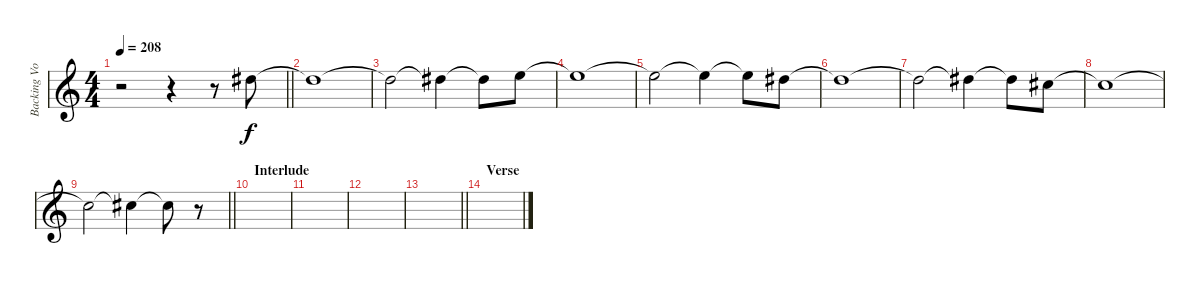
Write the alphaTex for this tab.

\track ("Backing Vocals" "Backing Vo") {instrument distortionguitar}
\staff {score}
\tuning (Eb4 Bb3 Gb3 Db3 Ab2 Eb2) {hide}
\ts (4 4)
\tempo 208
\clef g2
\barLineRight lightlight
\ks c
r.2{dy f} r.4 r.8 5.2.8 |
5.2{t}.1 |
5.2{t}.2 5.2{t}.4 5.2{t}.8 6.2.8 |
6.2{t}.1 |
6.2{t}.2 6.2{t}.4 6.2{t}.8 5.2.8 |
5.2{t}.1 |
5.2{t}.2 5.2{t}.4 5.2{t}.8 3.2.8 |
3.2{t}.1 |
\barLineRight lightlight
3.2{t}.2 3.2{t}.4 3.2{t}.8 r.8 |
\section ("" "Interlude")
|
|
|
\barLineRight lightlight
|
\section ("" "Verse")
